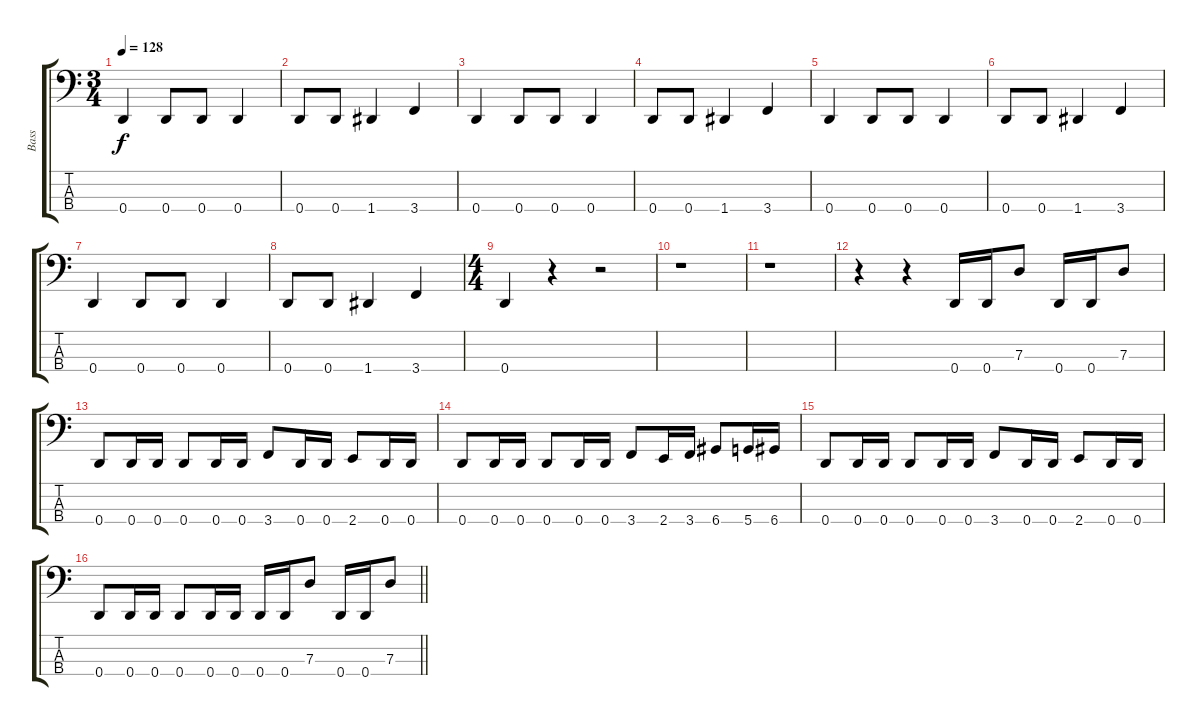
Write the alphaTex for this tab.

\track ("Bass" "Bass") {instrument electricbasspick}
\staff {score tabs}
\tuning (F2 C2 G1 D1) {hide}
\ts (3 4)
\tempo 128
\clef f4
\ks c
0.4.4{dy f} 0.4.8 0.4.8 0.4.4 |
0.4.8 0.4.8 1.4.4 3.4.4 |
0.4.4 0.4.8 0.4.8 0.4.4 |
0.4.8 0.4.8 1.4.4 3.4.4 |
0.4.4 0.4.8 0.4.8 0.4.4 |
0.4.8 0.4.8 1.4.4 3.4.4 |
0.4.4 0.4.8 0.4.8 0.4.4 |
0.4.8 0.4.8 1.4.4 3.4.4 |
\ts (4 4)
0.4.4 r.4 r.2 |
r.1 |
r.1 |
r.4 r.4 0.4.16 0.4.16 7.3.8 0.4.16 0.4.16 7.3.8 |
0.4.8 0.4.16 0.4.16 0.4.8 0.4.16 0.4.16 3.4.8 0.4.16 0.4.16 2.4.8 0.4.16 0.4.16 |
0.4.8 0.4.16 0.4.16 0.4.8 0.4.16 0.4.16 3.4.8 2.4.16 3.4.16 6.4.8 5.4.16 6.4.16 |
0.4.8 0.4.16 0.4.16 0.4.8 0.4.16 0.4.16 3.4.8 0.4.16 0.4.16 2.4.8 0.4.16 0.4.16 |
\barLineRight lightlight
0.4.8 0.4.16 0.4.16 0.4.8 0.4.16 0.4.16 0.4.16 0.4.16 7.3.8 0.4.16 0.4.16 7.3.8
